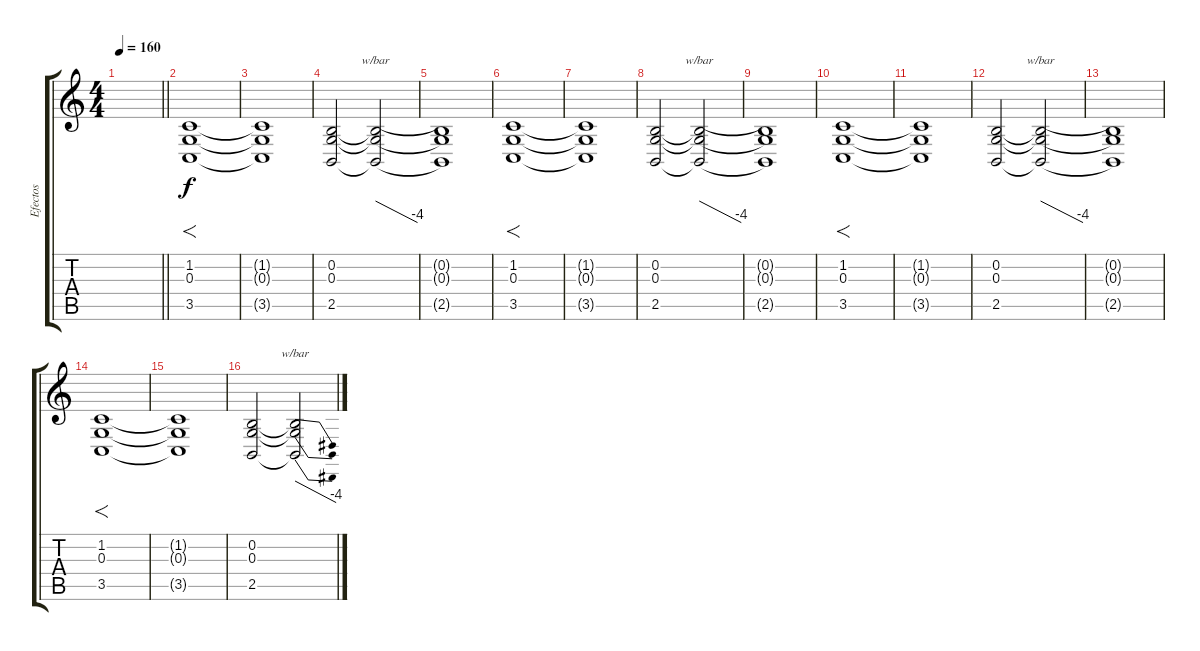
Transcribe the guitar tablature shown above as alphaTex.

\track ("Efectos" "Efectos") {instrument pad3polysynth}
\staff {score tabs}
\tuning (E4 B3 G3 D3 A2 E2) {hide}
\ts (4 4)
\tempo 160
\clef g2
\barLineRight lightlight
\ks c
|
(1.2 0.3 3.5).1{f dy f} |
(1.2{t} 0.3{t} 3.5{t}).1 |
(0.2 0.3 2.5).2 (0.2{t} 0.3{t} 2.5{t}).2{tbe (dive default 0 0 60 -16)} |
(0.2{t} 0.3{t} 2.5{t}).1 |
(1.2 0.3 3.5).1{f} |
(1.2{t} 0.3{t} 3.5{t}).1 |
(0.2 0.3 2.5).2 (0.2{t} 0.3{t} 2.5{t}).2{tbe (dive default 0 0 60 -16)} |
(0.2{t} 0.3{t} 2.5{t}).1 |
(1.2 0.3 3.5).1{f} |
(1.2{t} 0.3{t} 3.5{t}).1 |
(0.2 0.3 2.5).2 (0.2{t} 0.3{t} 2.5{t}).2{tbe (dive default 0 0 60 -16)} |
(0.2{t} 0.3{t} 2.5{t}).1 |
(1.2 0.3 3.5).1{f} |
(1.2{t} 0.3{t} 3.5{t}).1 |
(0.2 0.3 2.5).2 (0.2{t} 0.3{t} 2.5{t}).2{tbe (dive default 0 0 60 -16)}
